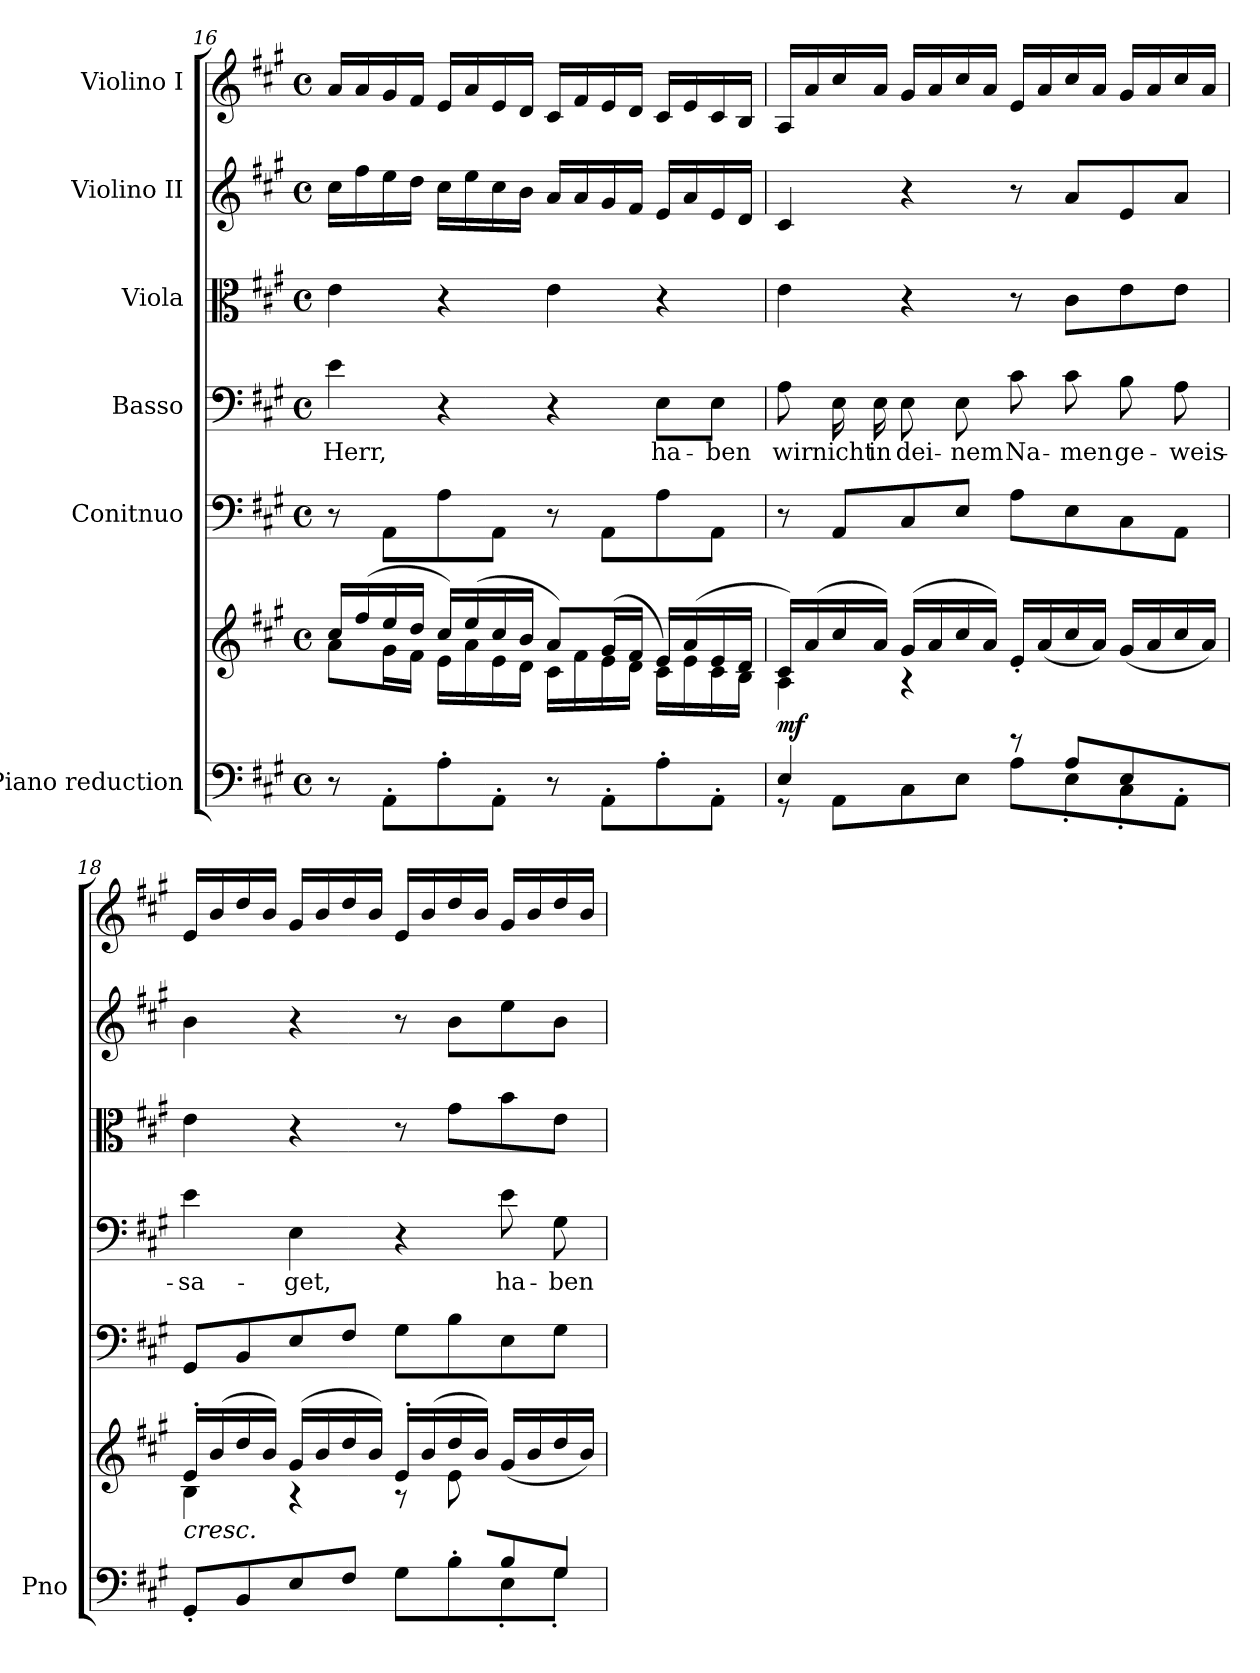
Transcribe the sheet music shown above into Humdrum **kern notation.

**kern	**kern	**dynam	**kern	**kern	**text	**kern	**kern	**kern
*part6	*part6	*part6	*part5	*part4	*part4	*part3	*part2	*part1
*staff7	*staff6	*staff6/7	*staff5	*staff4	*staff4	*staff3	*staff2	*staff1
*I"Piano reduction	*	*	*I"Conitnuo	*I"Basso	*	*I"Viola	*I"Violino II	*I"Violino I
*I'Pno	*	*	*	*	*	*	*	*
*clefF4	*clefG2	*	*clefF4	*clefF4	*	*clefC3	*clefG2	*clefG2
*k[f#c#g#]	*k[f#c#g#]	*	*k[f#c#g#]	*k[f#c#g#]	*	*k[f#c#g#]	*k[f#c#g#]	*k[f#c#g#]
*M4/4	*M4/4	*	*M4/4	*M4/4	*	*M4/4	*M4/4	*M4/4
*met(c)	*met(c)	*	*met(c)	*met(c)	*	*met(c)	*met(c)	*met(c)
=16	=16	=16	=16	=16	=16	=16	=16	=16
*	*^	*	*	*	*	*	*	*
!	!	!	!	!	!	!LO:LY:b	!	!	!
8r	16cc#/LL	8a\L	.	8r	4e\	Herr,	4e\	16cc#\LL	16a/LL
.	(16ff#/	.	.	.	.	.	.	16ff#\	16a/
8AA'\L	16ee/	16g#\L	.	8AA\L	.	.	.	16ee\	16g#/
.	16dd/JJ	16f#\JJ	.	.	.	.	.	16dd\JJ	16f#/JJ
8A'\	16cc#/LL)	16e\LL	.	8A\	4r	.	4r	16cc#\LL	16e/LL
.	(16ee/	16a\	.	.	.	.	.	16ee\	16a/
8AA'\J	16cc#/	16e\	.	8AA\J	.	.	.	16cc#\	16e/
.	16b/JJ	16d\JJ	.	.	.	.	.	16b\JJ	16d/JJ
8r	8a/L)	16c#\LL	.	8r	4r	.	4e\	16a/LL	16c#/LL
.	.	16f#\	.	.	.	.	.	16a/	16f#/
8AA'\L	(16g#/L	16e\	.	8AA\L	.	.	.	16g#/	16e/
.	16f#/JJ	16d\JJ	.	.	.	.	.	16f#/JJ	16d/JJ
!	!	!	!	!	!	!LO:LY:b	!	!	!
8A'\	16e/LL)	16c#\LL	.	8A\	8E\L	ha-	4r	16e/LL	16c#/LL
.	(16a/	16e\	.	.	.	.	.	16a/	16e/
!	!	!	!	!	!	!LO:LY:b	!	!	!
8AA'\J	16e/	16c#\	.	8AA\J	8E\J	ben	.	16e/	16c#/
.	16d/JJ	16B\JJ	.	.	.	.	.	16d/JJ	16B/JJ
!!LO:PB:g=z
=17	=17	=17	=17	=17	=17	=17	=17	=17	=17
*^	*	*^	*	*	*	*	*	*	*
!	!	!	!	!	!LO:DY:b	!	!	!LO:LY:b	!	!	!
4E/	8r	16c#/LL)	4A\	2..ryy	mf	8r	8A\	wir	4e\	4c#/	16A/LL
.	.	(16a/	.	.	.	.	.	.	.	.	16a/
!	!	!	!	!	!	!	!	!LO:LY:b	!	!	!
.	8AA\L	16cc#/	.	.	.	8AA/L	16E\	nicht	.	.	16cc#/
!	!	!	!	!	!	!	!	!LO:LY:b	!	!	!
.	.	16a/JJ)	.	.	.	.	16E\	in	.	.	16a/JJ
!	!	!	!	!	!	!	!	!LO:LY:b	!	!	!
4ryy	8C#\	(16g#/LL	4r	.	.	8C#/	8E\	dei-	4r	4r	16g#/LL
.	.	16a/	.	.	.	.	.	.	.	.	16a/
!	!	!	!	!	!	!	!	!LO:LY:b	!	!	!
.	8E\J	16cc#/	.	.	.	8E/J	8E\	nem	.	.	16cc#/
.	.	16a/JJ)	.	.	.	.	.	.	.	.	16a/JJ
!	!	!	!	!	!	!	!	!LO:LY:b	!	!	!
8r	8A\L	16e'/LL	4ryy	.	.	8A\L	8c#\	Na-	8r	8r	16e/LL
.	.	(16a/	.	.	.	.	.	.	.	.	16a/
!	!	!	!	!	!	!	!	!LO:LY:b	!	!	!
8A/L	8E'\	16cc#/	.	.	.	8E\	8c#\	-men	8c#\L	8a/L	16cc#/
.	.	16a/JJ)	.	.	.	.	.	.	.	.	16a/JJ
!	!	!	!	!	!	!	!	!LO:LY:b	!	!	!
8E/	8C#'\	(16g#/LL	4ryy	.	.	8C#\	8B\	ge-	8e\	8e/	16g#/LL
.	.	16a/	.	.	.	.	.	.	.	.	16a/
!	!	!	!	!	!	!	!	!LO:LY:b	!	!	!
8ryy	8AA'\J	16cc#/	.	8e\J	.	8AA\J	8A\	-weis-	8e\J	8a/J	16cc#/
.	.	16a/JJ)	.	.	.	.	.	.	.	.	16a/JJ
*	*	*	*v	*v	*	*	*	*	*	*	*
=18	=18	=18	=18	=18	=18	=18	=18	=18	=18	=18
!	!	!LO:TX:b:i:t=cresc.	!	!	!	!	!	!	!	!
!	!	!	!	!	!	!	!LO:LY:b	!	!	!
2.ryy	8GG#'/L	16e'/LL	4B\	.	8GG#/L	4e\	-sa-	4e\	4b\	16e/LL
.	.	(16b/	.	.	.	.	.	.	.	16b/
.	8BB/	16dd/	.	.	8BB/	.	.	.	.	16dd/
.	.	16b/JJ)	.	.	.	.	.	.	.	16b/JJ
!	!	!	!	!	!	!	!LO:LY:b	!	!	!
.	8E/	(16g#/LL	4r	.	8E/	4E\	-get,	4r	4r	16g#/LL
.	.	16b/	.	.	.	.	.	.	.	16b/
.	8F#/J	16dd/	.	.	8F#/J	.	.	.	.	16dd/
.	.	16b/JJ)	.	.	.	.	.	.	.	16b/JJ
.	8G#\L	16e'/LL	8r	.	8G#\L	4r	.	8r	8r	16e/LL
.	.	(16b/	.	.	.	.	.	.	.	16b/
.	8B'<\	16dd/	8e\L	.	8B\	.	.	8g#\L	8b\L	16dd/
.	.	16b/JJ)	.	.	.	.	.	.	.	16b/JJ
!	!	!	!	!	!	!	!LO:LY:b	!	!	!
8B/	8E'<\	(16g#/LL	4ryy	.	8E\	8e\	ha-	8b\	8ee\	16g#/LL
.	.	16b/	.	.	.	.	.	.	.	16b/
!	!	!	!	!	!	!	!LO:LY:b	!	!	!
8G#/J	8G#'<\J	16dd/	.	.	8G#\J	8G#\	ben	8e\J	8b\J	16dd/
.	.	16b/JJ)	.	.	.	.	.	.	.	16b/JJ
*v	*v	*	*	*	*	*	*	*	*	*
*	*v	*v	*	*	*	*	*	*	*
=	=	=	=	=	=	=	=	=
*-	*-	*-	*-	*-	*-	*-	*-	*-
